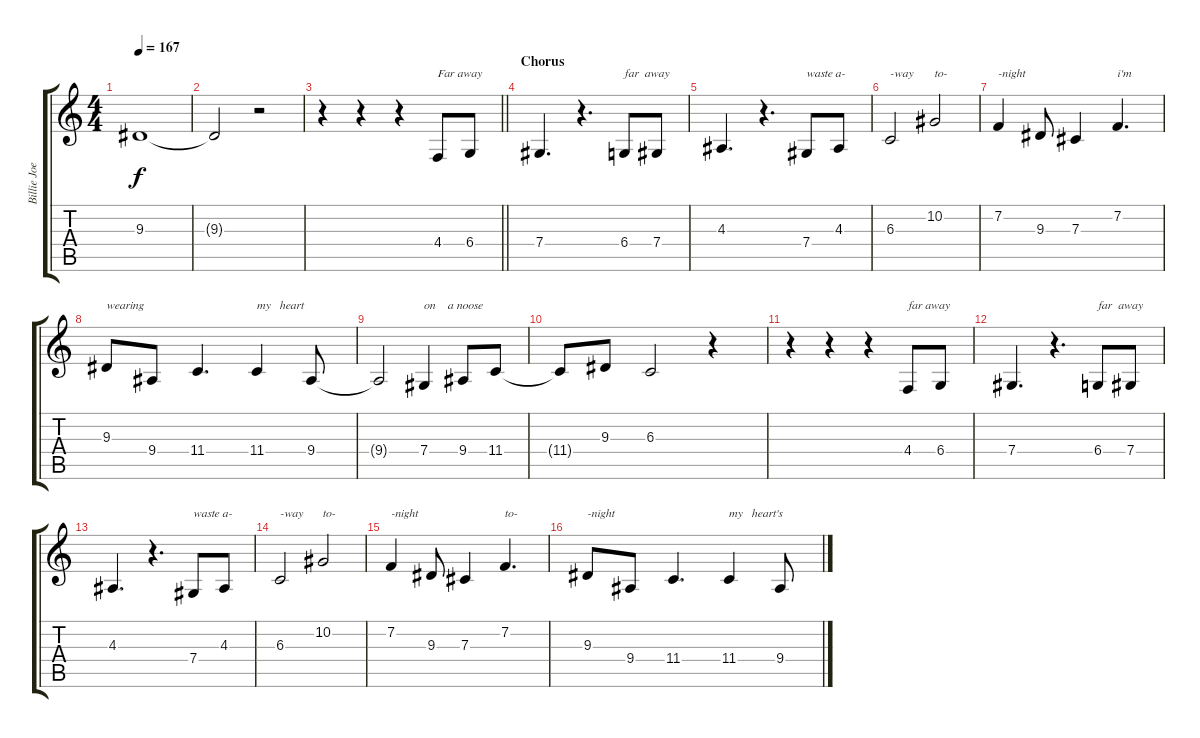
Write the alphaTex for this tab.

\track ("Billie Joe Armstrong - Vocals" "Billie Joe") {instrument altosax}
\staff {score tabs}
\tuning (Eb4 Bb3 Gb3 Db3 Ab2 Eb2) {hide}
\ts (4 4)
\tempo 167
\clef g2
\ks c
9.3{t}.1{dy f} |
9.3{t}.2 r.2 |
\barLineRight lightlight
r.4 r.4 r.4 4.4.8{txt "Far away"} 6.4.8 |
\section ("" "Chorus")
7.4.4{d} r.4{d} 6.4.8{txt "far  away"} 7.4.8 |
4.3.4{d} r.4{d} 7.4.8{txt "waste a-"} 4.3.8 |
6.3.2{txt "-way"} 10.2.2{txt "to- "} |
7.2.4{txt "-night"} 9.3.8 7.3.4 7.2.4{d txt "i'm"} |
9.3.8{txt "wearing"} 9.4.8 11.4.4{d} 11.4.4{txt "my   heart"} 9.4.8 |
9.4{t}.2 7.4.4{txt "on    a noose"} 9.4.8 11.4.8 |
11.4{t}.8 9.3.8 6.3.2 r.4 |
r.4 r.4 r.4 4.4.8{txt "far away"} 6.4.8 |
7.4.4{d} r.4{d} 6.4.8{txt "far  away"} 7.4.8 |
4.3.4{d} r.4{d} 7.4.8{txt "waste a-"} 4.3.8 |
6.3.2{txt "-way"} 10.2.2{txt "to- "} |
7.2.4{txt "-night"} 9.3.8 7.3.4 7.2.4{d txt "to-"} |
9.3.8{txt "-night"} 9.4.8 11.4.4{d} 11.4.4{txt "my   heart's"} 9.4.8
